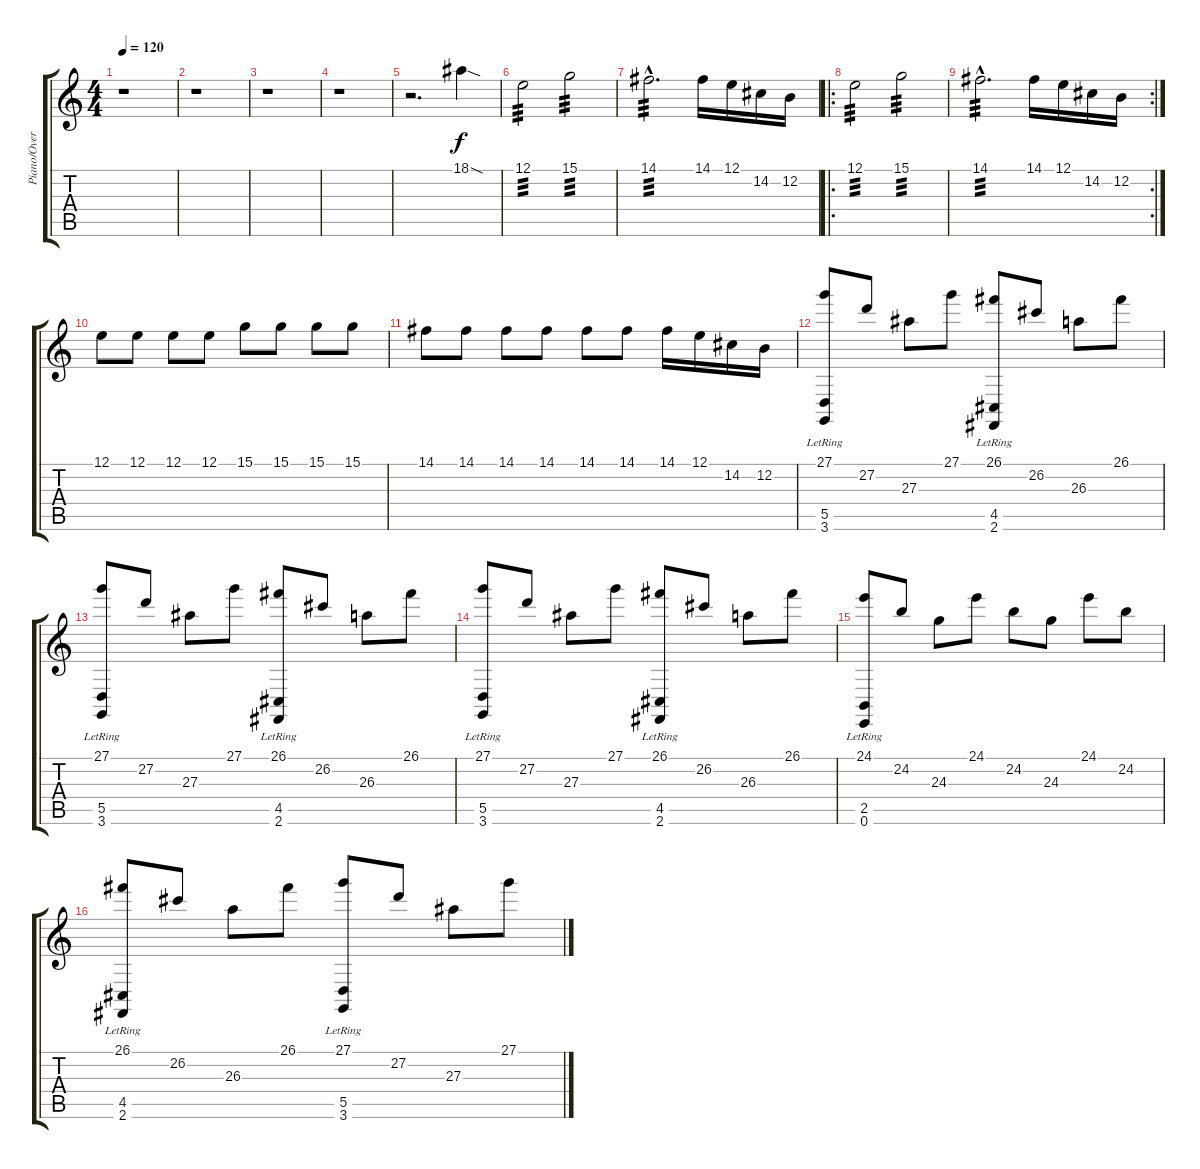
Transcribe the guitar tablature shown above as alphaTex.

\track ("Piano/OverdubGuitar" "Piano/Over") {instrument acousticgrandpiano}
\staff {score tabs}
\tuning (E4 B3 G3 D3 A2 E2) {hide}
\ts (4 4)
\tempo 120
\clef g2
\ks c
r.1{dy f} |
r.1 |
r.1 |
r.1 |
r.2{d} 18.1{sod}.4 |
12.1.2{tp 3} 15.1.2{tp 3} |
14.1{hac}.2{d tp 3} 14.1.16 12.1.16 14.2.16 12.2.16 |
\ro
12.1.2{tp 3} 15.1.2{tp 3} |
\rc 2
14.1{hac}.2{d tp 3} 14.1.16 12.1.16 14.2.16 12.2.16 |
12.1.8 12.1.8 12.1.8 12.1.8 15.1.8 15.1.8 15.1.8 15.1.8 |
14.1.8 14.1.8 14.1.8 14.1.8 14.1.8 14.1.8 14.1.16 12.1.16 14.2.16 12.2.16 |
(27.1 5.5{lr} 3.6{lr}).8{volume 15 instrument acousticgrandpiano} 27.2.8 27.3.8 27.1.8 (26.1 4.5{lr} 2.6{lr}).8 26.2.8 26.3.8 26.1.8 |
(27.1 5.5{lr} 3.6{lr}).8 27.2.8 27.3.8 27.1.8 (26.1 4.5{lr} 2.6{lr}).8 26.2.8 26.3.8 26.1.8 |
(27.1 5.5{lr} 3.6{lr}).8 27.2.8 27.3.8 27.1.8 (26.1 4.5{lr} 2.6{lr}).8 26.2.8 26.3.8 26.1.8 |
(24.1 2.5{lr} 0.6{lr}).8{volume 14} 24.2.8 24.3.8 24.1.8 24.2.8 24.3.8 24.1.8 24.2.8 |
(26.1 4.5{lr} 2.6{lr}).8 26.2.8 26.3.8 26.1.8 (27.1 5.5{lr} 3.6{lr}).8 27.2.8 27.3.8 27.1.8
